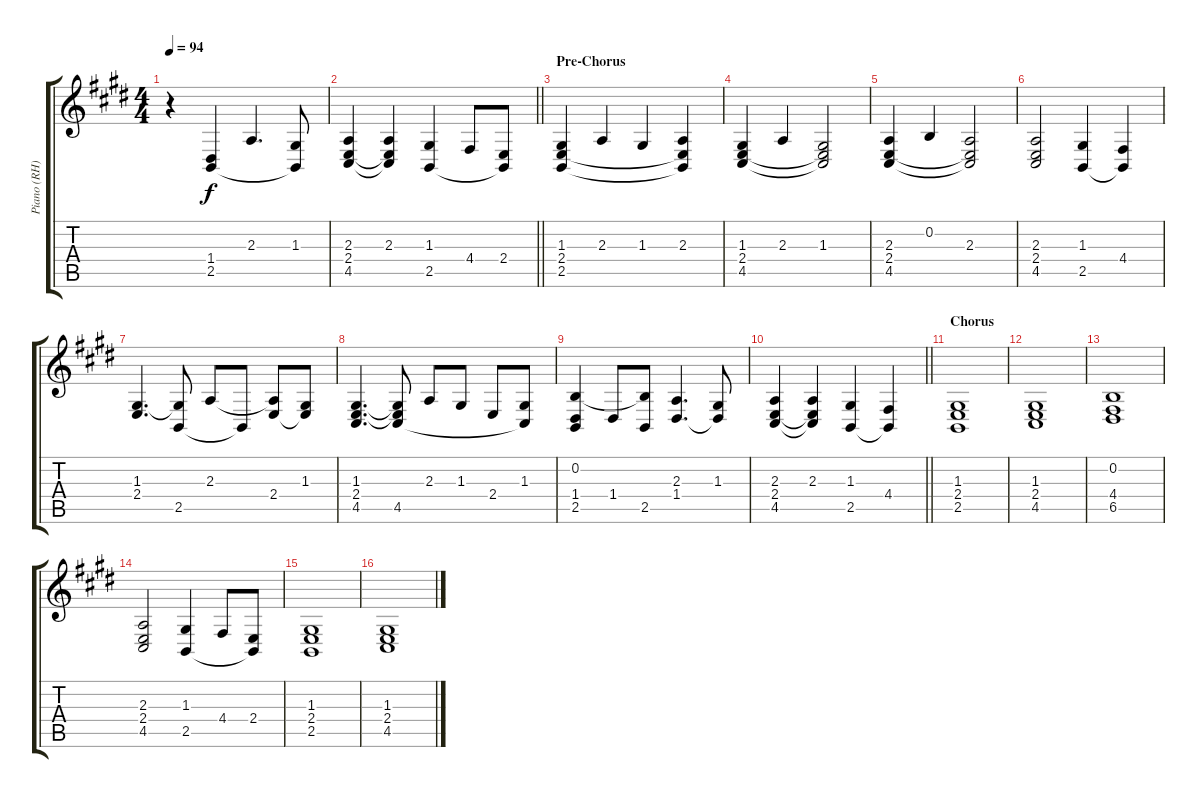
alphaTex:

\track ("Piano (RH)" "Piano (RH)") {instrument acousticgrandpiano}
\staff {score tabs}
\tuning (E4 B3 G3 D3 A2 E2) {hide}
\ts (4 4)
\tempo 94
\clef g2
\ks e
r.4{dy f} (1.4 2.5).4 2.3.4{d} (1.3 2.5{t}).8 |
\barLineRight lightlight
(2.3 2.4 4.5).4 (2.3 2.4{t} 4.5{t}).4 (1.3 2.5).4 4.4.8 (2.4 2.5{t}).8 |
\section ("" "Pre-Chorus")
(1.3 2.4 2.5).4 2.3.4 1.3.4 (2.3 2.4{t} 2.5{t}).4 |
(1.3 2.4 4.5).4 2.3.4 (1.3 2.4{t} 4.5{t}).2 |
(2.3 2.4 4.5).4 0.2.4 (2.3 2.4{t} 4.5{t}).2 |
(2.3 2.4 4.5).2 (1.3 2.5).4 (4.4 2.5{t}).4 |
(1.3 2.4).4{d} (1.3{t} 2.5).8 2.3.8 2.5{t}.8 (2.3{t} 2.4).8 (1.3 2.4{t}).8 |
(1.3 2.4 4.5).4{d} (1.3{t} 2.4{t} 4.5).8 2.3.8 1.3.8 2.4.8 (1.3 4.5{t}).8 |
(0.2 1.4 2.5).4 1.4.8 (0.2{t} 2.5).8 (2.3 1.4).4{d} (1.3 1.4{t}).8 |
\barLineRight lightlight
(2.3 2.4 4.5).4 (2.3 2.4{t} 4.5{t}).4 (1.3 2.5).4 (4.4 2.5{t}).4 |
\section ("" "Chorus")
(1.3 2.4 2.5).1 |
(1.3 2.4 4.5).1 |
(0.2 4.4 6.5).1 |
(2.3 2.4 4.5).2 (1.3 2.5).4 4.4.8 (2.4 2.5{t}).8 |
(1.3 2.4 2.5).1 |
(1.3 2.4 4.5).1
